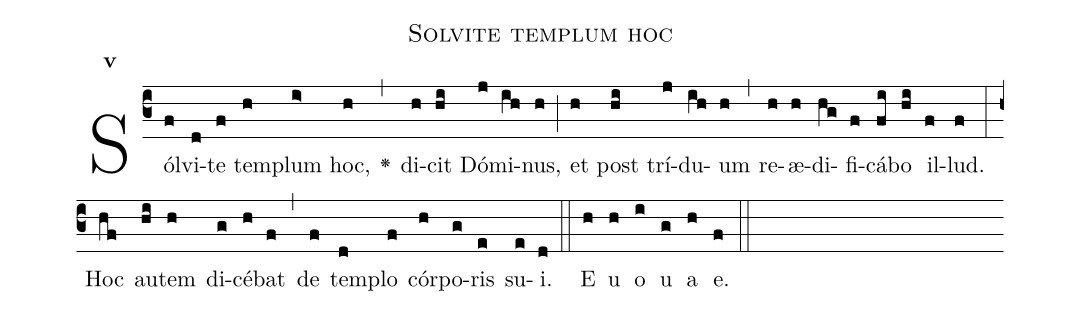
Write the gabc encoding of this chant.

name:Solvite templum hoc;
office-part:Antiphona;
mode:5;
%%
initial-style: 1;
name: Solvite templum hoc
book: Antiphonae & Responsoria/Tomus II, p. 142;
occasion: Hebdomada Sancta Sabbato Sancto;
office-part: Vesperae Ant 3;
user-notes: ;
commentary: ;
annotation: 5a;
centering-scheme: english;
fontsize: 12;
font: OFLSortsMillGoudy;
height: 11;
width: 4.5;
%%
(c3)Sól(f)vi(d)te(f) tem(h)plum(i>) hoc,(h) <v>\greheightstar</v>(,) di(h)cit(hi) Dó(j)mi(ih)nus,(h) (;) et(h) post(hi) trí(j)du(ih)um(h) (,) re(h)æ(h)di(hg)fi(f)cá(fi)bo(hi) il(f)lud.(f) (:) Hoc(hf) au(hi)tem(h) di(g)cé(h)bat(f) (,) de(f) tem(d)plo(f) cór(h)po(g)ris(e) su(e)i.(d) (::)
E(h) u(h) o(i) u(g) a(h) e.(f) (::)
